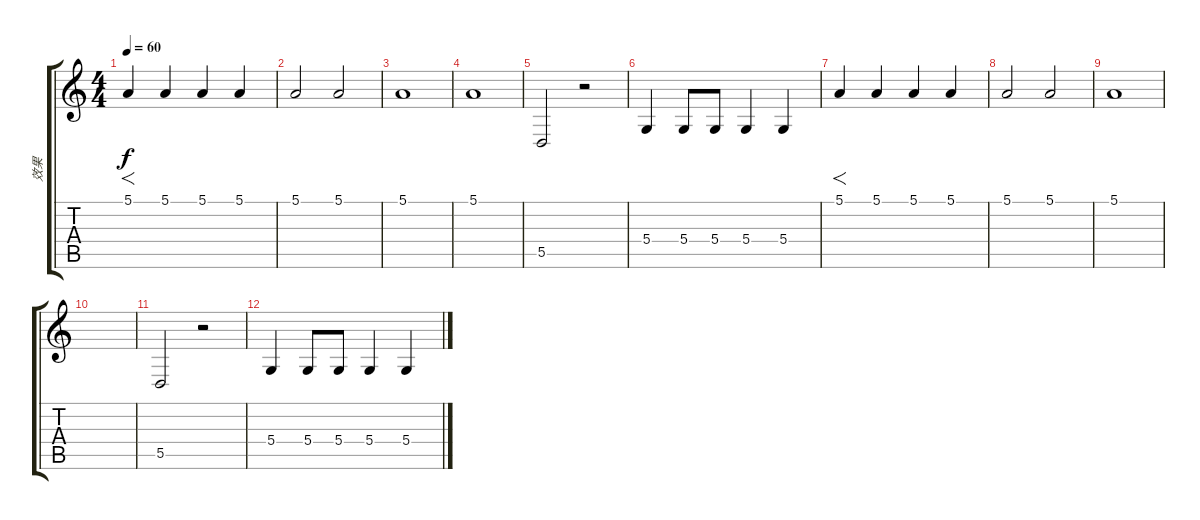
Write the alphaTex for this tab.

\track ("效果" "效果") {instrument helicopter}
\staff {score tabs}
\tuning (E4 B3 G3 D3 A2 E2) {hide}
\ts (4 4)
\tempo 60
\clef g2
\ks c
5.1.4{f dy f instrument helicopter} 5.1.4 5.1.4 5.1.4 |
5.1.2 5.1.2 |
5.1.1 |
5.1.1 |
5.5.2 r.2 |
5.4.4 5.4.8 5.4.8 5.4.4 5.4.4 |
5.1.4{f} 5.1.4 5.1.4 5.1.4 |
5.1.2 5.1.2 |
5.1.1 |
|
5.5.2 r.2 |
5.4.4 5.4.8 5.4.8 5.4.4 5.4.4
